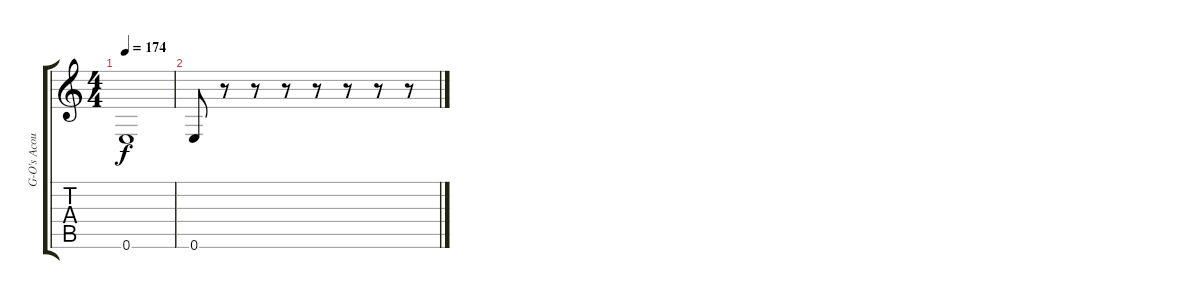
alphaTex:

\track ("G-O's Acoustic" "G-O's Acou") {instrument acousticguitarnylon}
\staff {score tabs}
\tuning (E4 B3 G3 D3 A2 E2) {hide}
\ts (4 4)
\tempo 174
\clef g2
\ks c
0.6.1{dy f} |
0.6.8 r.8 r.8 r.8 r.8 r.8 r.8 r.8
